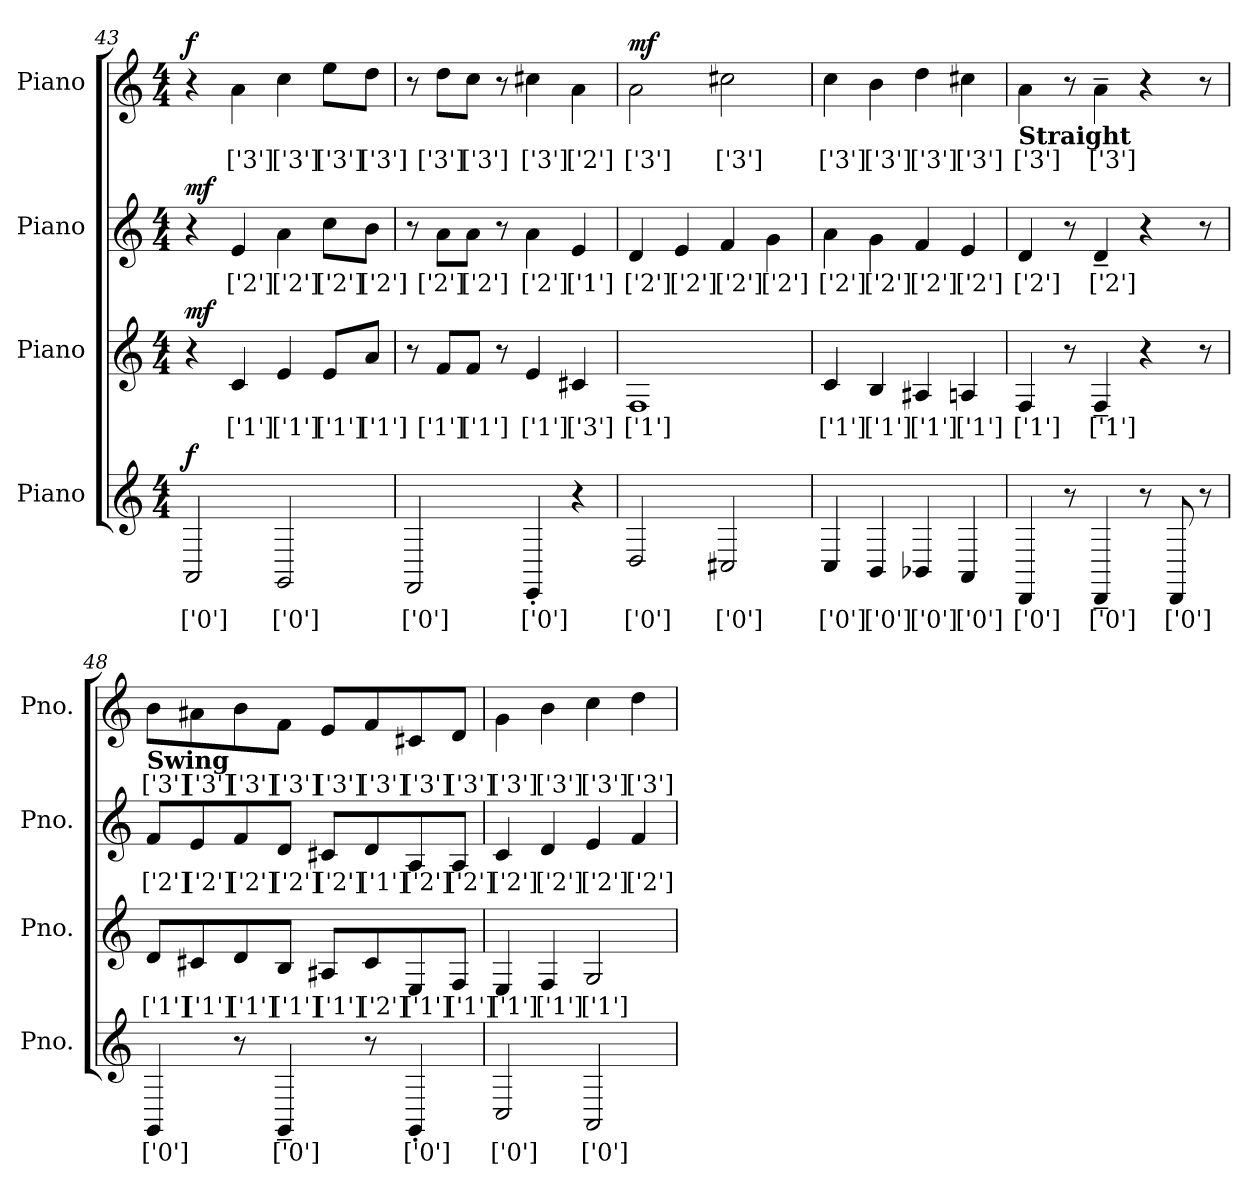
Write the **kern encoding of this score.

**kern	**text	**dynam	**kern	**text	**dynam	**kern	**text	**dynam	**kern	**text	**dynam
*part4	*part4	*part4	*part3	*part3	*part3	*part2	*part2	*part2	*part1	*part1	*part1
*staff4	*staff4	*staff4	*staff3	*staff3	*staff3	*staff2	*staff2	*staff2	*staff1	*staff1	*staff1
*I"Piano	*	*	*I"Piano	*	*	*I"Piano	*	*	*I"Piano	*	*
*I'Pno.	*	*	*I'Pno.	*	*	*I'Pno.	*	*	*I'Pno.	*	*
*clefG2	*	*	*clefG2	*	*	*clefG2	*	*	*clefG2	*	*
*k[]	*	*	*k[]	*	*	*k[]	*	*	*k[]	*	*
*M4/4	*	*	*M4/4	*	*	*M4/4	*	*	*M4/4	*	*
=43	=43	=43	=43	=43	=43	=43	=43	=43	=43	=43	=43
!	!	!LO:DY:b	!	!	!LO:DY:b	!	!	!LO:DY:b	!	!	!LO:DY:b
2AAi/	['0']	f	4r	.	mf	4r	.	mf	4r	.	f
.	.	.	4cj/	['1']	.	4eZ/	['2']	.	4aV\	['3']	.
2GGi/	['0']	.	4ej/	['1']	.	4aZ\	['2']	.	4ccV\	['3']	.
.	.	.	8ej/L	['1']	.	8ccZ\L	['2']	.	8eeV\L	['3']	.
.	.	.	8aj/J	['1']	.	8bZ\J	['2']	.	8ddV\J	['3']	.
=44	=44	=44	=44	=44	=44	=44	=44	=44	=44	=44	=44
2FFi/	['0']	.	8r	.	.	8r	.	.	8r	.	.
.	.	.	8fj/L	['1']	.	8aZ\L	['2']	.	8ddV\L	['3']	.
.	.	.	8fj/J	['1']	.	8aZ\J	['2']	.	8ccV\J	['3']	.
.	.	.	8r	.	.	8r	.	.	8r	.	.
4EE'i/	['0']	.	4ej/	['1']	.	4aZ\	['2']	.	4cc#XV\	['3']	.
4r	.	.	4c#XV/	['3']	.	4ej/	['1']	.	4aZ\	['2']	.
!!LO:LB:g=z
=45	=45	=45	=45	=45	=45	=45	=45	=45	=45	=45	=45
!	!	!	!	!	!	!	!	!	!	!	!LO:DY:b
2Di/	['0']	.	1Fj	['1']	.	4dZ/	['2']	.	2aV\	['3']	mf
.	.	.	.	.	.	4eZ/	['2']	.	.	.	.
2C#Xi/	['0']	.	.	.	.	4fZ/	['2']	.	2cc#XV\	['3']	.
.	.	.	.	.	.	4gZ\	['2']	.	.	.	.
=46	=46	=46	=46	=46	=46	=46	=46	=46	=46	=46	=46
4Ci/	['0']	.	4cj/	['1']	.	4aZ\	['2']	.	4ccV\	['3']	.
4BBi/	['0']	.	4Bj/	['1']	.	4gZ\	['2']	.	4bV\	['3']	.
4BB-Xi/	['0']	.	4A#Xj/	['1']	.	4fZ/	['2']	.	4ddV\	['3']	.
4AAi/	['0']	.	4Anj/	['1']	.	4eZ/	['2']	.	4cc#XV\	['3']	.
=47	=47	=47	=47	=47	=47	=47	=47	=47	=47	=47	=47
!	!	!	!	!	!	!	!	!	!LO:TX:b:B:t=Straight	!	!
4DDi/	['0']	.	4Fj/	['1']	.	4dZ/	['2']	.	4aV\	['3']	.
8r	.	.	8r	.	.	8r	.	.	8r	.	.
4DD~i/	['0']	.	4F~j/	['1']	.	4d~Z/	['2']	.	4a~V\	['3']	.
8r	.	.	4r	.	.	4r	.	.	4r	.	.
8DDi/	['0']	.	.	.	.	.	.	.	.	.	.
8r	.	.	8r	.	.	8r	.	.	8r	.	.
=48	=48	=48	=48	=48	=48	=48	=48	=48	=48	=48	=48
!	!	!	!	!	!	!	!	!	!LO:TX:b:B:t=Swing	!	!
4GGi/	['0']	.	8dj/L	['1']	.	8fZ/L	['2']	.	8bV\L	['3']	.
.	.	.	8c#Xj/	['1']	.	8eZ/	['2']	.	8a#XV\	['3']	.
8r	.	.	8dj/	['1']	.	8fZ/	['2']	.	8bV\	['3']	.
4GG~i/	['0']	.	8Bj/J	['1']	.	8dZ/J	['2']	.	8fV\J	['3']	.
.	.	.	8A#Xj/L	['1']	.	8c#XZ/L	['2']	.	8eV/L	['3']	.
8r	.	.	8c#Z/	['2']	.	8dj/	['1']	.	8fV/	['3']	.
4GG'i/	['0']	.	8Ej/	['1']	.	8AZ/	['2']	.	8c#XV/	['3']	.
.	.	.	8Fj/J	['1']	.	8AZ/J	['2']	.	8dV/J	['3']	.
=49	=49	=49	=49	=49	=49	=49	=49	=49	=49	=49	=49
2Ci/	['0']	.	4Ej/	['1']	.	4cZ/	['2']	.	4gV\	['3']	.
.	.	.	4Fj/	['1']	.	4dZ/	['2']	.	4bV\	['3']	.
2AAi/	['0']	.	2Gj/	['1']	.	4eZ/	['2']	.	4ccV\	['3']	.
.	.	.	.	.	.	4fZ/	['2']	.	4ddV\	['3']	.
=	=	=	=	=	=	=	=	=	=	=	=
*-	*-	*-	*-	*-	*-	*-	*-	*-	*-	*-	*-
